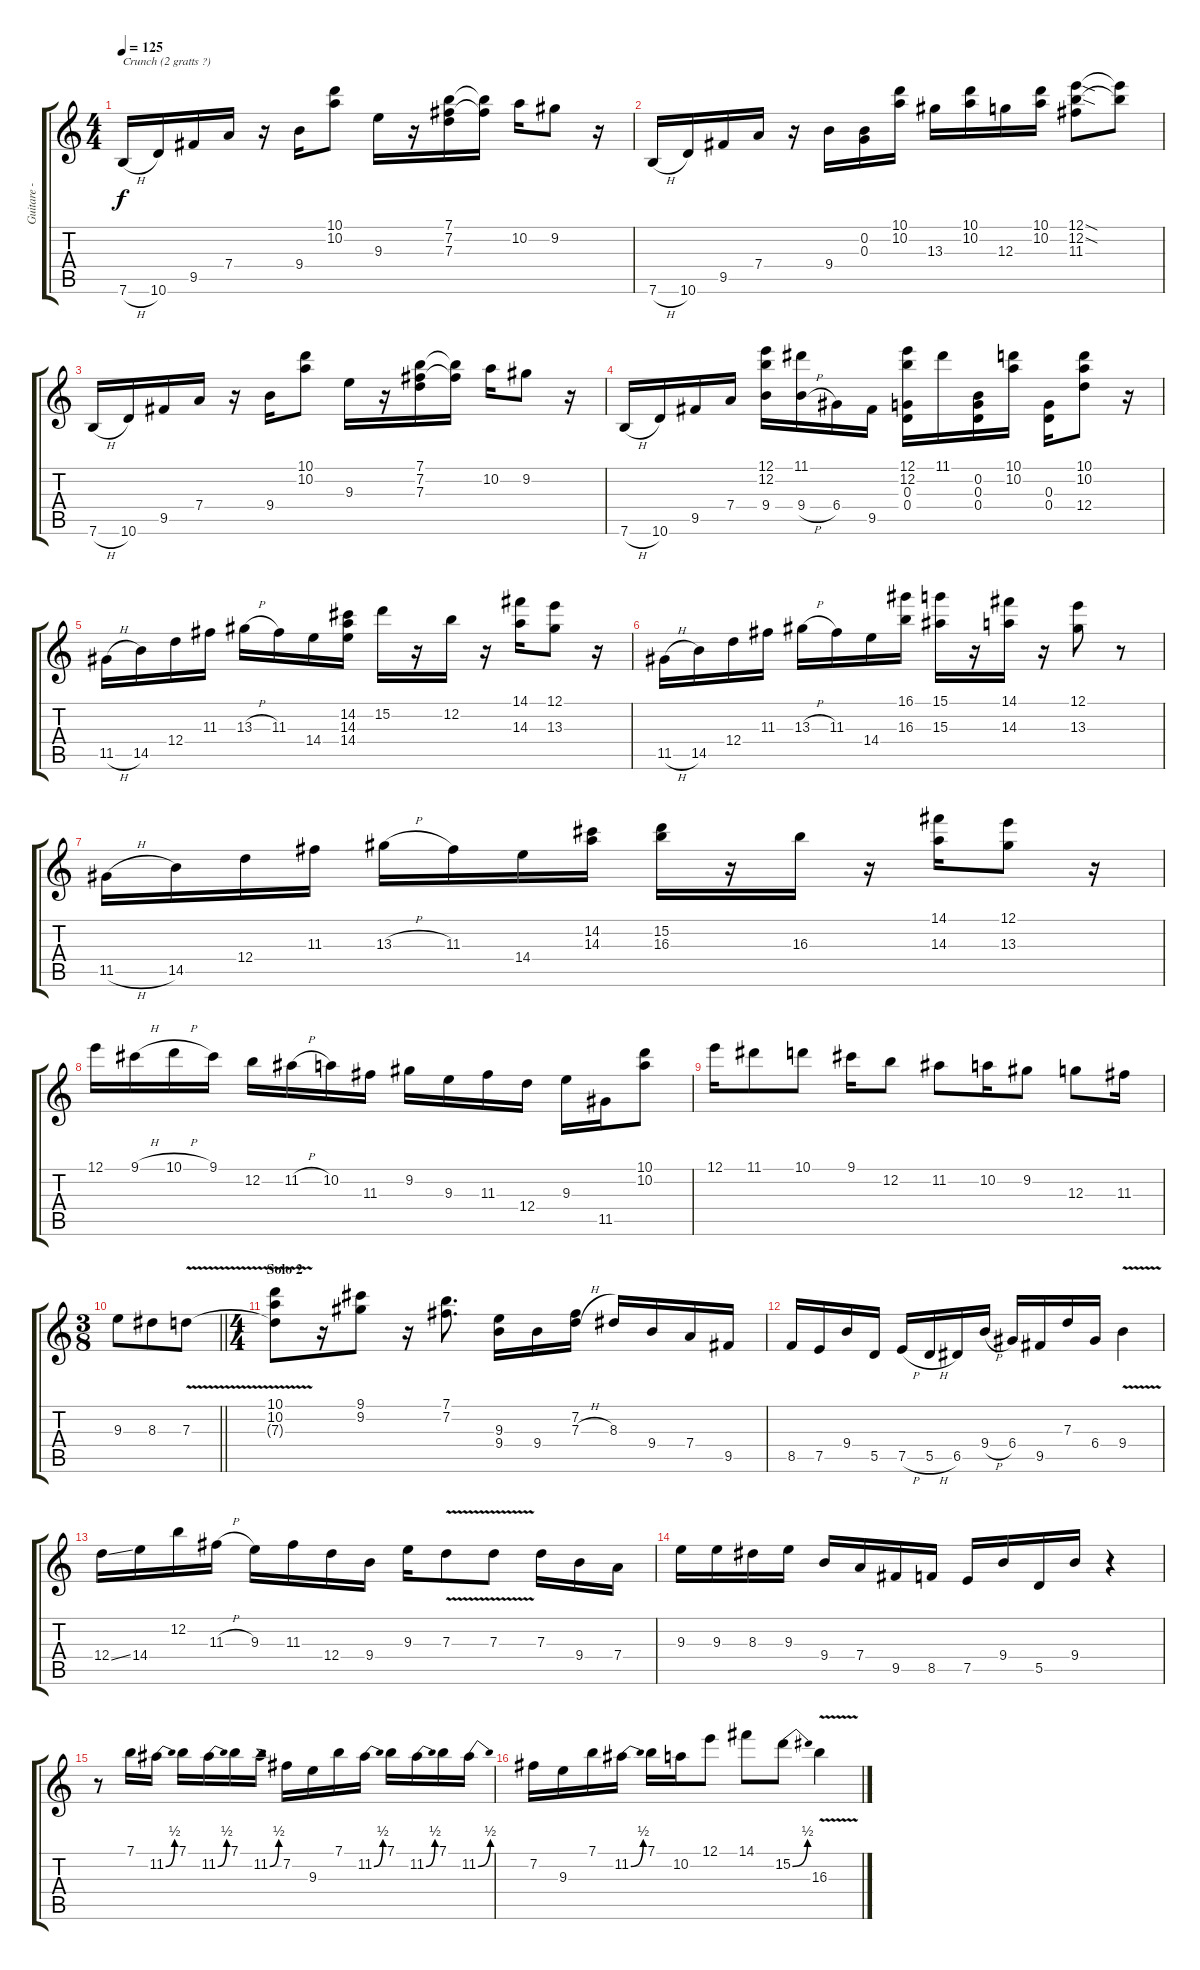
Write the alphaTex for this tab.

\track ("Guitare - Vinnie Moore" "Guitare - ") {instrument overdrivenguitar}
\staff {score tabs}
\tuning (E4 B3 G3 D3 A2 E2) {hide}
\ts (4 4)
\tempo 125
\clef g2
\ks c
7.6{h}.16{txt "Crunch (2 gratts ?)" dy f instrument overdrivenguitar} 10.6.16 9.5.16 7.4.16 r.16 9.4.16 (10.1 10.2).8 9.3.16 r.16 (7.1 7.2 7.3).16 (7.1{t} 7.2{t}).16 10.2.16 9.2.8 r.16 |
7.6{h}.16 10.6.16 9.5.16 7.4.16 r.16 9.4.16 (0.2 0.3).16 (10.1 10.2).16 13.3.16 (10.1 10.2).16 12.3.16 (10.1 10.2).16 (12.1{sod} 12.2{sod} 11.3).8 (12.1{t} 12.2{t}).8 |
7.6{h}.16 10.6.16 9.5.16 7.4.16 r.16 9.4.16 (10.1 10.2).8 9.3.16 r.16 (7.1 7.2 7.3).16 (7.1{t} 7.2{t}).16 10.2.16 9.2.8 r.16 |
7.6{h}.16 10.6.16 9.5.16 7.4.16 (12.1 12.2 9.4).16 (11.1 9.4{h}).16 6.4.16 9.5.16 (12.1 12.2 0.3 0.4).16 11.1.16 (0.2 0.3 0.4).16 (10.1 10.2).16 (0.3 0.4).16 (10.1 10.2 12.4).8 r.16 |
11.5{h}.16 14.5.16 12.4.16 11.3.16 13.3{h}.16 11.3.16 14.4.16 (14.2 14.3 14.4).16 15.2.16 r.16 12.2.16 r.16 (14.1 14.3).16 (12.1 13.3).8 r.16 |
11.5{h}.16 14.5.16 12.4.16 11.3.16 13.3{h}.16 11.3.16 14.4.16 (16.1 16.3).16 (15.1 15.3).16 r.16 (14.1 14.3).16 r.16 (12.1 13.3).8 r.8 |
11.5{h}.16 14.5.16 12.4.16 11.3.16 13.3{h}.16 11.3.16 14.4.16 (14.2 14.3).16 (15.2 16.3).16 r.16 16.3.16 r.16 (14.1 14.3).16 (12.1 13.3).8 r.16 |
12.1.16 9.1{h}.16 10.1{h}.16 9.1.16 12.2.16 11.2{h}.16 10.2.16 11.3.16 9.2.16 9.3.16 11.3.16 12.4.16 9.3.16 11.5.16 (10.1 10.2).8 |
12.1.16 11.1.8 10.1.8 9.1.16 12.2.8 11.2.8 10.2.16 9.2.8 12.3.8 11.3.16 |
\ts (3 8)
\barLineRight lightlight
9.3.8 8.3.8 7.3{v}.8 |
\ts (4 4)
\section ("" "Solo 2")
(10.1 10.2 7.3{t}).8 r.16 (9.1 9.2).8 r.16 (7.1 7.2).8{d} (9.3 9.4).16 9.4.16 (7.2 7.3{h}).16 8.3.16 9.4.16 7.4.16 9.5.16 |
8.5.16 7.5.16 9.4.16 5.5.16 7.5{h}.16 5.5{h}.16 6.5.16 9.4{h}.16 6.4.16 9.5.16 7.3.16 6.4.16 9.4{v}.4 |
12.4{ss}.16 14.4.16 12.2.16 11.3{h}.16 9.3.16 11.3.16 12.4.16 9.4.16 9.3.16 7.3{v}.8 7.3{v}.8 7.3.16 9.4.16 7.4.16 |
9.3.16 9.3.16 8.3.16 9.3.16 9.4.16 7.4.16 9.5.16 8.5.16 7.5.16 9.4.16 5.5.16 9.4.16 r.4 |
r.8 7.1.16 11.2{be (bend 0 0 60 2)}.16 7.1.16 11.2{be (bend 0 0 60 2)}.16 7.1.16 11.2{be (bend 0 0 60 2)}.16 7.2.16 9.3.16 7.1.16 11.2{be (bend 0 0 60 2)}.16 7.1.16 11.2{be (bend 0 0 60 2)}.16 7.1.16 11.2{be (bend 0 0 60 2)}.16 |
7.2.16 9.3.16 7.1.16 11.2{be (bend 0 0 60 2)}.16 7.1.16 10.2.16 12.1.8 14.1.8 15.2{be (bend 0 0 60 2)}.8 16.3{v}.4
